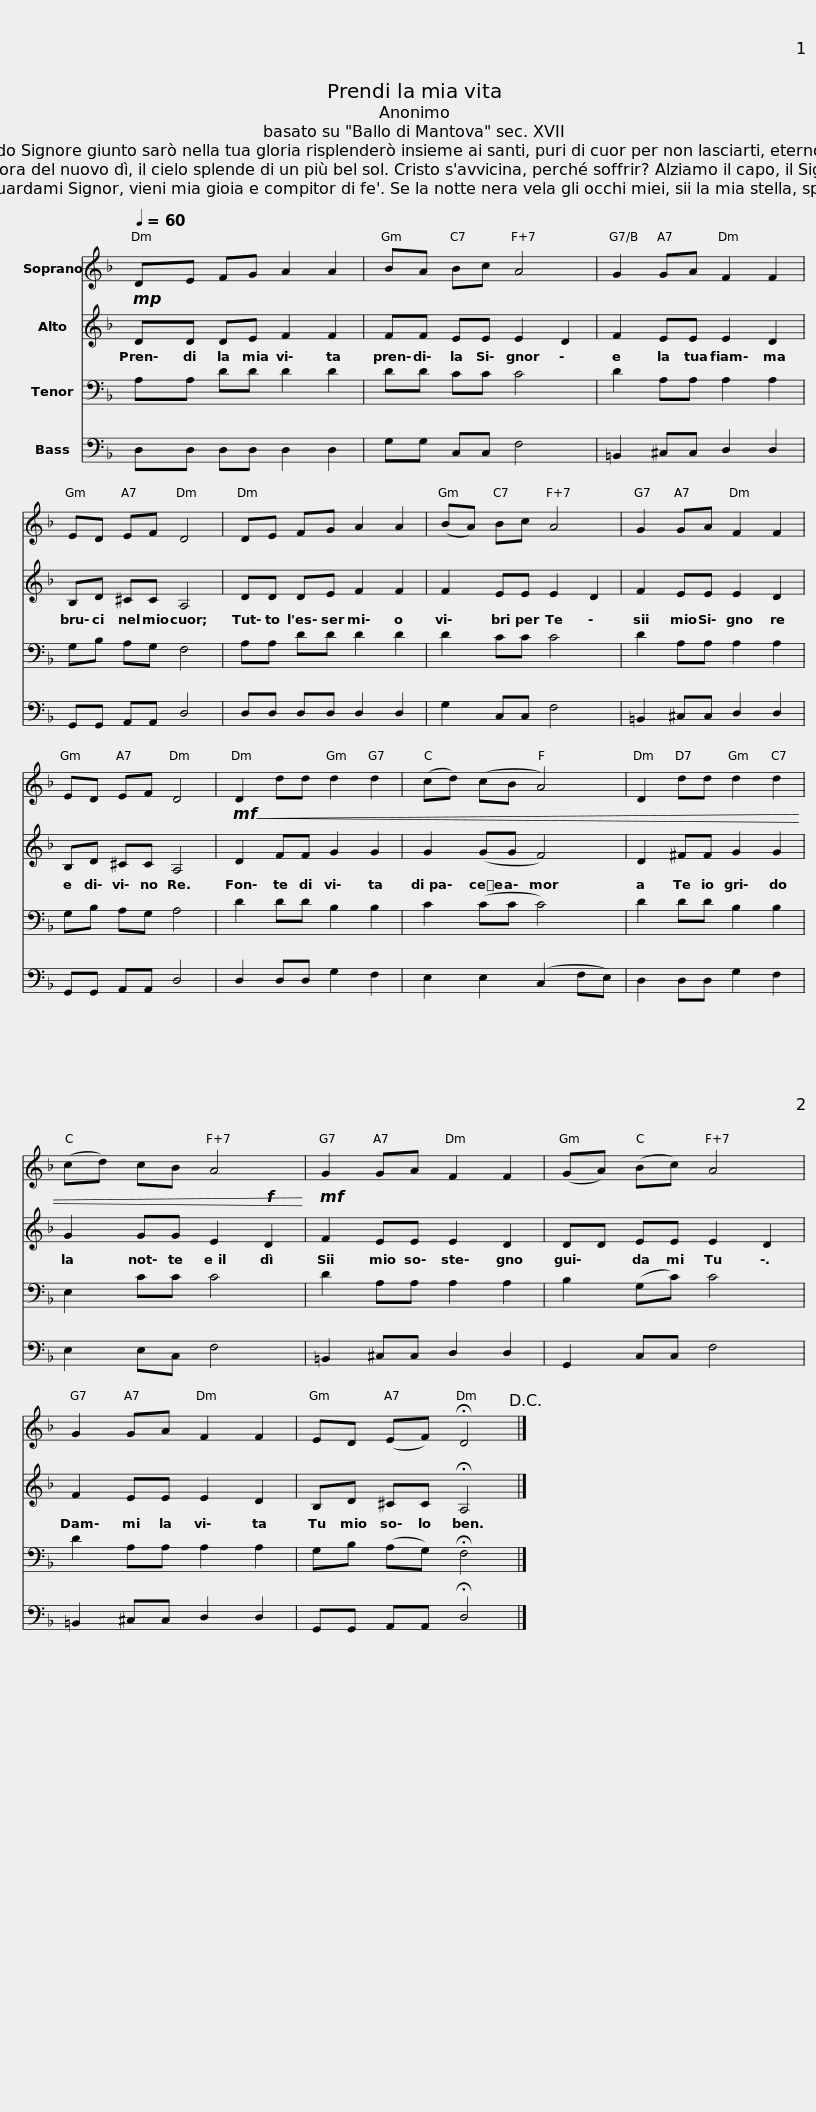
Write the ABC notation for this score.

X:1
%%score 1 2 3 4
L:1/8
Q:1/4=60
M:none
I:linebreak $
K:F
V:1 treble
V:2 treble
V:3 bass
V:4 bass
V:1
 DE FG A2 A2 | BA Bc A4 | G2 GA F2 F2 | ED EF D4 |$ DE FG A2 A2 | %5
 (BA) Bc A4 | G2 GA F2 F2 | ED EF D4 |$ D2 dd d2 d2 | (cd) (cB A4) | %10
 D2 dd d2 d2 | (cd) cB A4 | G2 GA F2 F2 |$ (GA) (Bc) A4 | G2 GA F2 F2 | %15
 ED (EF) !fermata!D4!D.C.! |] %16
V:2
!mp! DD DE F2 F2 | FF EE E2 D2 | F2 EE E2 D2 | B,D ^CC A,4 |$ DD DE F2 F2 | %5
 F2 EE E2 D2 | F2 EE E2 D2 | B,D ^CC A,4 |$!mf!!<(! D2 FF G2 G2 | G2 (GG F4) | %10
 D2 ^FF G2 G2 | G2 GG E2!f! D2!<)! |!mf! F2 EE E2 D2 |$ DD EE E2 D2 | F2 EE E2 D2 | %15
 B,D ^CC !fermata!A,4 |] %16
V:3
 A,A, DD D2 D2 | DD CC C4 | D2 A,A, A,2 A,2 | G,B, A,G, F,4 |$ A,A, DD D2 D2 | %5
 D2 CC C4 | D2 A,A, A,2 A,2 | G,B, A,G, A,4 |$ D2 DD B,2 B,2 | C2 (CC C4) | %10
 D2 DD B,2 B,2 | E,2 CC C4 | D2 A,A, A,2 A,2 |$ B,2 (G,C) C4 | D2 A,A, A,2 A,2 | %15
 G,B, (A,G,) !fermata!F,4 |] %16
V:4
 D,D, D,D, D,2 D,2 | G,G, C,C, F,4 | =B,,2 ^C,C, D,2 D,2 | G,,G,, A,,A,, D,4 |$ D,D, D,D, D,2 D,2 | %5
 G,2 C,C, F,4 | =B,,2 ^C,C, D,2 D,2 | G,,G,, A,,A,, D,4 |$ D,2 D,D, G,2 F,2 | E,2 E,2 (C,2 F,E,) | %10
 D,2 D,D, G,2 F,2 | E,2 E,C, F,4 | =B,,2 ^C,C, D,2 D,2 |$ G,,2 C,C, F,4 | =B,,2 ^C,C, D,2 D,2 | %15
 G,,G,, A,,A,, !fermata!D,4 |] %16
